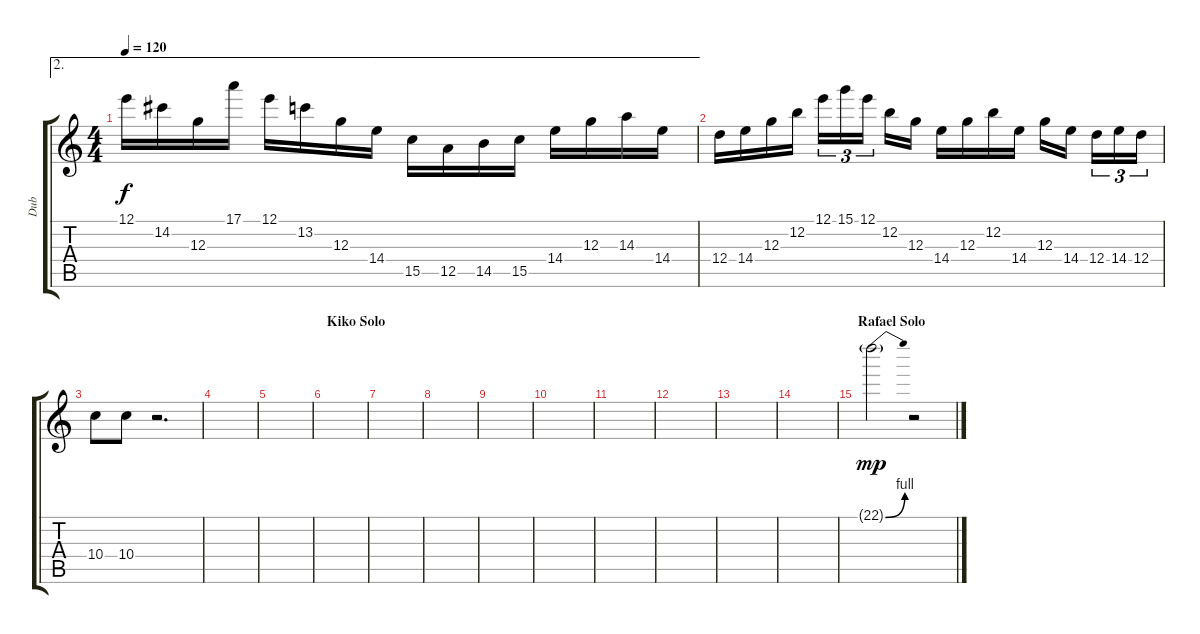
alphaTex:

\track ("Dub" "Dub") {instrument overdrivenguitar}
\staff {score tabs}
\tuning (E4 B3 G3 D3 A2 E2) {hide}
\ae 2
\ts (4 4)
\tempo 120
\clef g2
\ks c
12.1.16{dy f volume 16} 14.2.16 12.3.16 17.1.16 12.1.16 13.2.16 12.3.16 14.4.16 15.5.16 12.5.16 14.5.16 15.5.16 14.4.16 12.3.16 14.3.16 14.4.16 |
12.4.16{volume 16} 14.4.16 12.3.16 12.2.16 12.1.16{tu (3 2)} 15.1.16{tu (3 2)} 12.1.16{tu (3 2)} 12.2.16 12.3.16 14.4.16 12.3.16 12.2.16 14.4.16 12.3.16 14.4.16 12.4.16{tu (3 2)} 14.4.16{tu (3 2)} 12.4.16{tu (3 2) volume 13} |
10.4.8 10.4.8 r.2{d} |
|
|
\section ("" "Kiko Solo")
|
|
|
|
|
|
|
|
|
\section ("" "Rafael Solo")
22.1{be (bend 0 0 60 4) g}.2{dy mp} r.2
